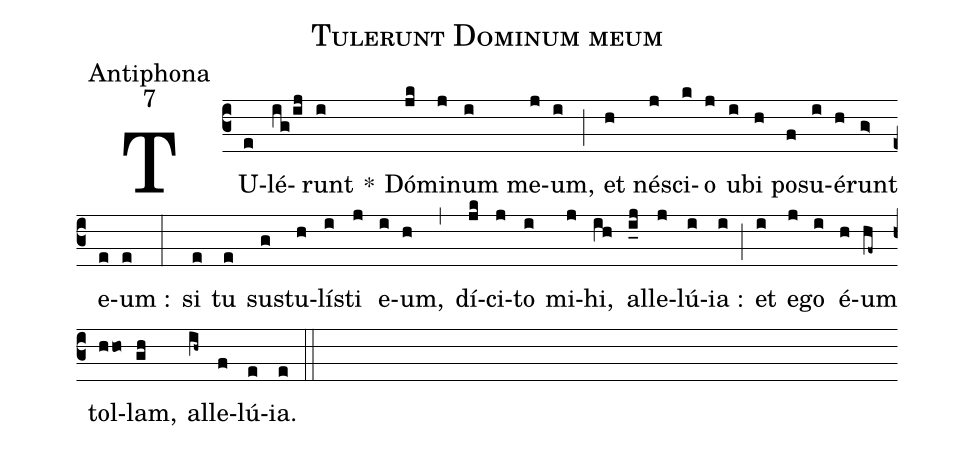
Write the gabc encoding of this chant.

name:Tulerunt Dominum meum;
office-part:Antiphona;
mode:7;
%%
(c3) TU(e)lé(ig/ij)runt(i) *() Dó(jk)mi(j)num(i) me(j)um,(i) (;) et(h) né(j)sci(k)o(j) u(i)bi(h) po(f)su(i)é(h)runt(g>) e(e)um :(e) (:) si(e) tu(e) su(g)stu(h)lí(i)sti(j) e(i)um,(h) (,) dí(jk)ci(j)to(i) mi(j)hi,(ih) al(i_j)le(j)lú(i)ia :(i) (;) et(i) e(j)go(i) é(h)um(hf~) tol(hho)lam,(gh) al(ih~)le(f)lú(e)ia.(e) (::)
